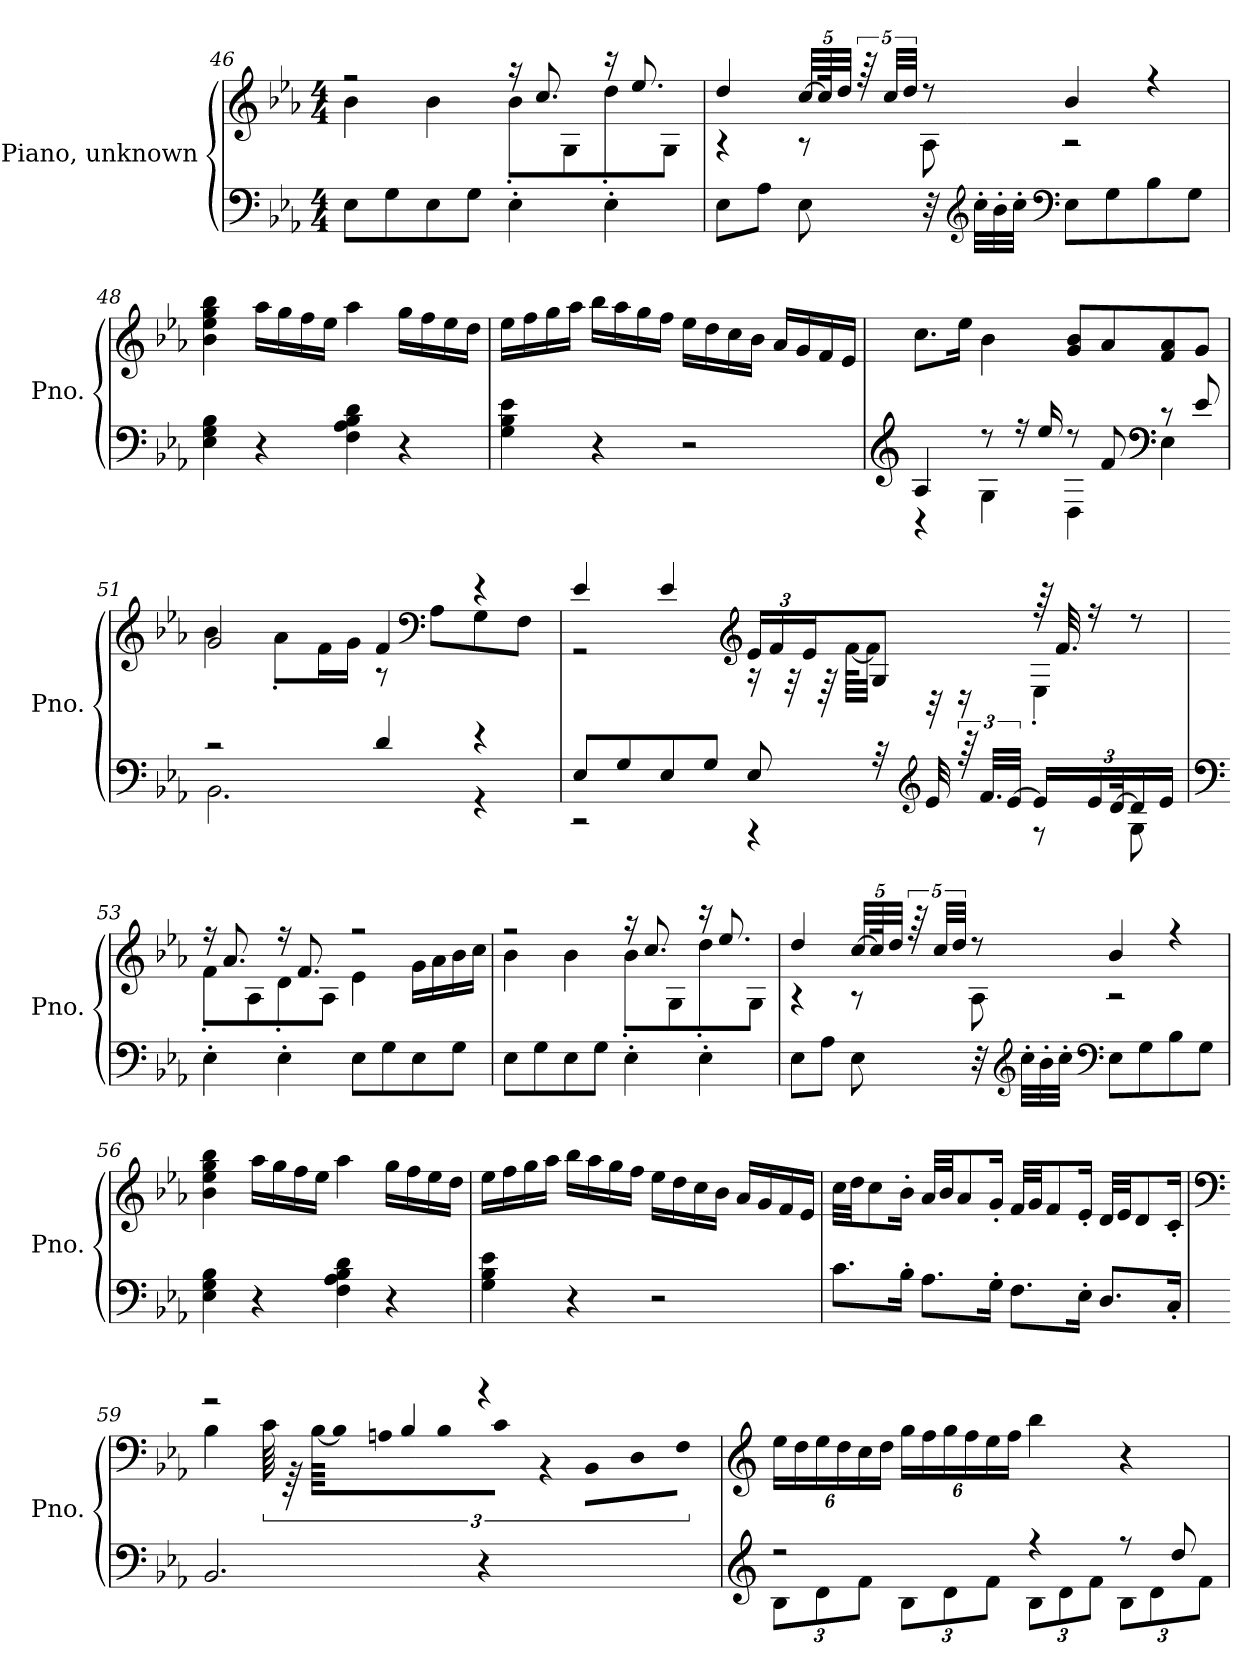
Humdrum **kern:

**kern	**kern
*part1	*part1
*staff2	*staff1
*I"Piano, unknown	*
*I'Pno.	*
!!LO:LB:g=z
*clefF4	*clefG2
*k[b-e-a-]	*k[b-e-a-]
*M4/4	*M4/4
=46	=46
*	*^
8E-\L	2r	4b-\
8G\	.	.
8E-\	.	4b-\
8G\J	.	.
4E-'\	16r	8b-'\L
.	8.cc/	.
.	.	8G\
4E-'\	16r	8dd'\
.	8.ee-/	.
.	.	8G\J
=47	=47	=47
8E-\L	4dd/	4r
8A-\J	.	.
8E-\	[40cc/LLL	8r
.	80cc/K]	.
.	40dd/JJJ	.
.	80r	.
.	40cc/LLL	.
.	40dd/JJJ	.
32r	8r	8A-\
*clefG2	*	*
32cc'\LLL	.	.
32b-'\	.	.
32cc'\JJJ	.	.
*clefF4	*	*
8E-\L	4b-/	2r
8G\	.	.
8B-\	4r	.
8G\J	.	.
*	*v	*v
=48	=48
4E-\ 4G\ 4B-\	4b-\ 4ee-\ 4gg\ 4bb-\
4r	16aa-\LL
.	16gg\
.	16ff\
.	16ee-\JJ
4F\ 4A-\ 4B-\ 4d\	4aa-\
4r	16gg\LL
.	16ff\
.	16ee-\
.	16dd\JJ
!!LO:LB:g=z
=49	=49
4G\ 4B-\ 4e-\	16ee-\LL
.	16ff\
.	16gg\
.	16aa-\JJ
4r	16bb-\LL
.	16aa-\
.	16gg\
.	16ff\JJ
2r	16ee-\LL
.	16dd\
.	16cc\
.	16b-\JJ
.	16a-/LL
.	16g/
.	16f/
.	16e-/JJ
=50	=50
*clefG2	*
*^	*
4A-/	4r	8.cc\L
.	.	16ee-\Jk
8r	4G\	4b-\
16r	.	.
16ee-/	.	.
8r	4D\	8g/ 8b-/L
8f/	.	8a-/
*clefF4	*	*
8r	4E-\	8f/ 8a-/
8e-/	.	8g/J
=51	=51	=51
*	*	*^
2r	2.BB-\	2g/	4b-\
.	.	.	8a-'\L
.	.	.	16f\L
.	.	.	16g\JJ
4d/	.	4f/	8r
*	*	*clefF4	*
.	.	.	8A-\L
4r	4r	4r	8G\
.	.	.	8F\J
!!LO:LB:g=z	!!
=52	=52	=52	=52
8E-/L	2r	4e-/	2r
8G/	.	.	.
8E-/	.	4e-/	.
8G/J	.	.	.
*	*	*clefG2	*
*	*	*Xbrackettup	*
8E-/	4r	24e-/LL	16r
.	.	24f/	.
.	.	.	32r
.	.	24e-/J	.
.	.	.	64r
.	.	.	[64f\KLLL
32r	.	8G/J	32f\JJJ]
*clefG2	*	*	*
32e-/	.	.	32r
96r	.	.	16r
48.f/LLL	.	.	.
[48e-/JJJ	.	.	.
16e-/LL]	8r	64r	4E-'\
.	.	32.f/	.
*Xbrackettup	*	*	*
24e-/	.	16r	.
[48d/K	.	.	.
16d/]	8G\	8r	.
16e-/JJ	.	.	.
*v	*v	*	*
=53	=53	=53
*clefF4	*	*
4E-'\	16r	8f'\L
.	8.a-/	.
.	.	8A-\
4E-'\	16r	8d'\
.	8.f/	.
.	.	8A-\J
8E-\L	2r	4e-\
8G\	.	.
8E-\	.	16g\LL
.	.	16a-\
8G\J	.	16b-\
.	.	16cc\JJ
!!LO:LB:g=z	!!
=54	=54	=54
8E-\L	2r	4b-\
8G\	.	.
8E-\	.	4b-\
8G\J	.	.
4E-'\	16r	8b-'\L
.	8.cc/	.
.	.	8G\
4E-'\	16r	8dd'\
.	8.ee-/	.
.	.	8G\J
=55	=55	=55
8E-\L	4dd/	4r
8A-\J	.	.
*	*brackettup	*
8E-\	[40cc/LLL	8r
.	80cc/K]	.
.	40dd/JJJ	.
.	80r	.
.	40cc/LLL	.
.	40dd/JJJ	.
32r	8r	8A-\
*clefG2	*	*
32cc'\LLL	.	.
32b-'\	.	.
32cc'\JJJ	.	.
*clefF4	*	*
8E-\L	4b-/	2r
8G\	.	.
8B-\	4r	.
8G\J	.	.
*	*v	*v
=56	=56
4E-\ 4G\ 4B-\	4b-\ 4ee-\ 4gg\ 4bb-\
4r	16aa-\LL
.	16gg\
.	16ff\
.	16ee-\JJ
4F\ 4A-\ 4B-\ 4d\	4aa-\
4r	16gg\LL
.	16ff\
.	16ee-\
.	16dd\JJ
!!LO:LB:g=z
=57	=57
4G\ 4B-\ 4e-\	16ee-\LL
.	16ff\
.	16gg\
.	16aa-\JJ
4r	16bb-\LL
.	16aa-\
.	16gg\
.	16ff\JJ
2r	16ee-\LL
.	16dd\
.	16cc\
.	16b-\JJ
.	16a-/LL
.	16g/
.	16f/
.	16e-/JJ
=58	=58
8.c\L	32cc\LLL
.	32dd\JJ
.	8cc\
16B-'\Jk	16b-'\Jk
8.A-\L	32a-/LLL
.	32b-/JJ
.	8a-/
16G'\Jk	16g'/Jk
8.F\L	32f/LLL
.	32g/JJ
.	8f/
16E-'\Jk	16e-'/Jk
8.D/L	32d/LLL
.	32e-/JJ
.	8d/
16C'/Jk	16c'/Jk
!!LO:PB:g=z
=59	=59
*	*clefF4
*	*^
2.BB-/	2r	4B-\
.	.	96c\
.	.	96r
.	.	[96B-\KLLL
.	.	32B-\J]
.	.	16An\
.	.	16B-\
.	.	16c\JJ
.	4B-/	8r
.	.	8BB-\L
4r	4r	8D\
.	.	8F\J
*	*v	*v
=60	=60
*clefG2	*clefG2
*^	*
*	*	*Xbrackettup
2r	12B-\L	24ee-\LL
.	.	24dd\
.	12d\	24ee-\
.	.	24dd\
.	12f\J	24cc\
.	.	24dd\JJ
.	12B-\L	24gg\LL
.	.	24ff\
.	12d\	24gg\
.	.	24ff\
.	12f\J	24ee-\
.	.	24ff\JJ
4r	12B-\L	4bb-\
.	12d\	.
.	12f\J	.
8r	12B-\L	4r
.	12d\	.
8dd/	.	.
.	12f\J	.
*v	*v	*
=	=
*-	*-
